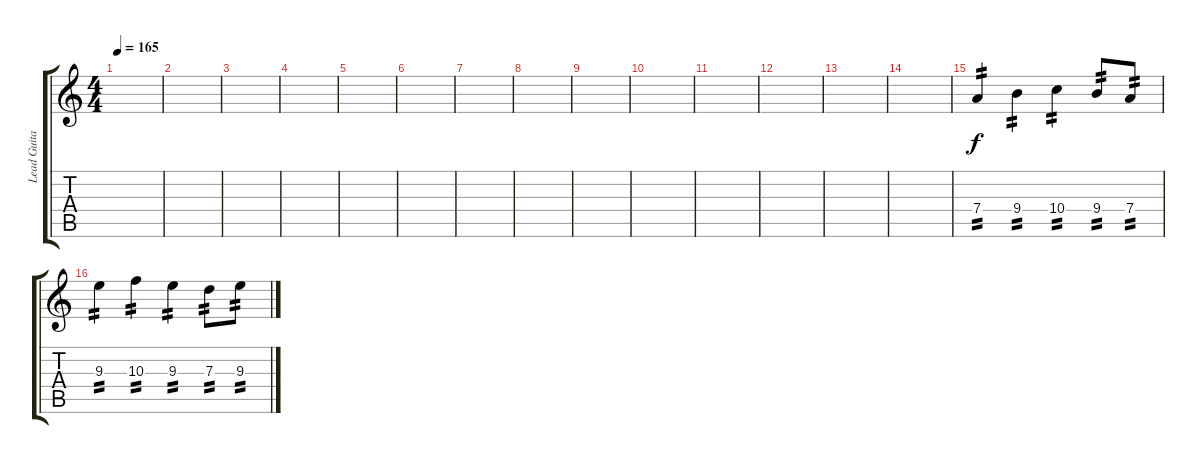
\track ("Lead Guitar" "Lead Guita") {instrument distortionguitar}
\staff {score tabs}
\tuning (E4 B3 G3 D3 A2 E2) {hide}
\ts (4 4)
\tempo 165
\clef g2
\ks c
|
|
|
|
|
|
|
|
|
|
|
|
|
|
7.4.4{tp 2} 9.4.4{tp 2} 10.4.4{tp 2} 9.4.8{tp 2} 7.4.8{tp 2} |
9.3.4{tp 2} 10.3.4{tp 2} 9.3.4{tp 2} 7.3.8{tp 2} 9.3.8{tp 2}
